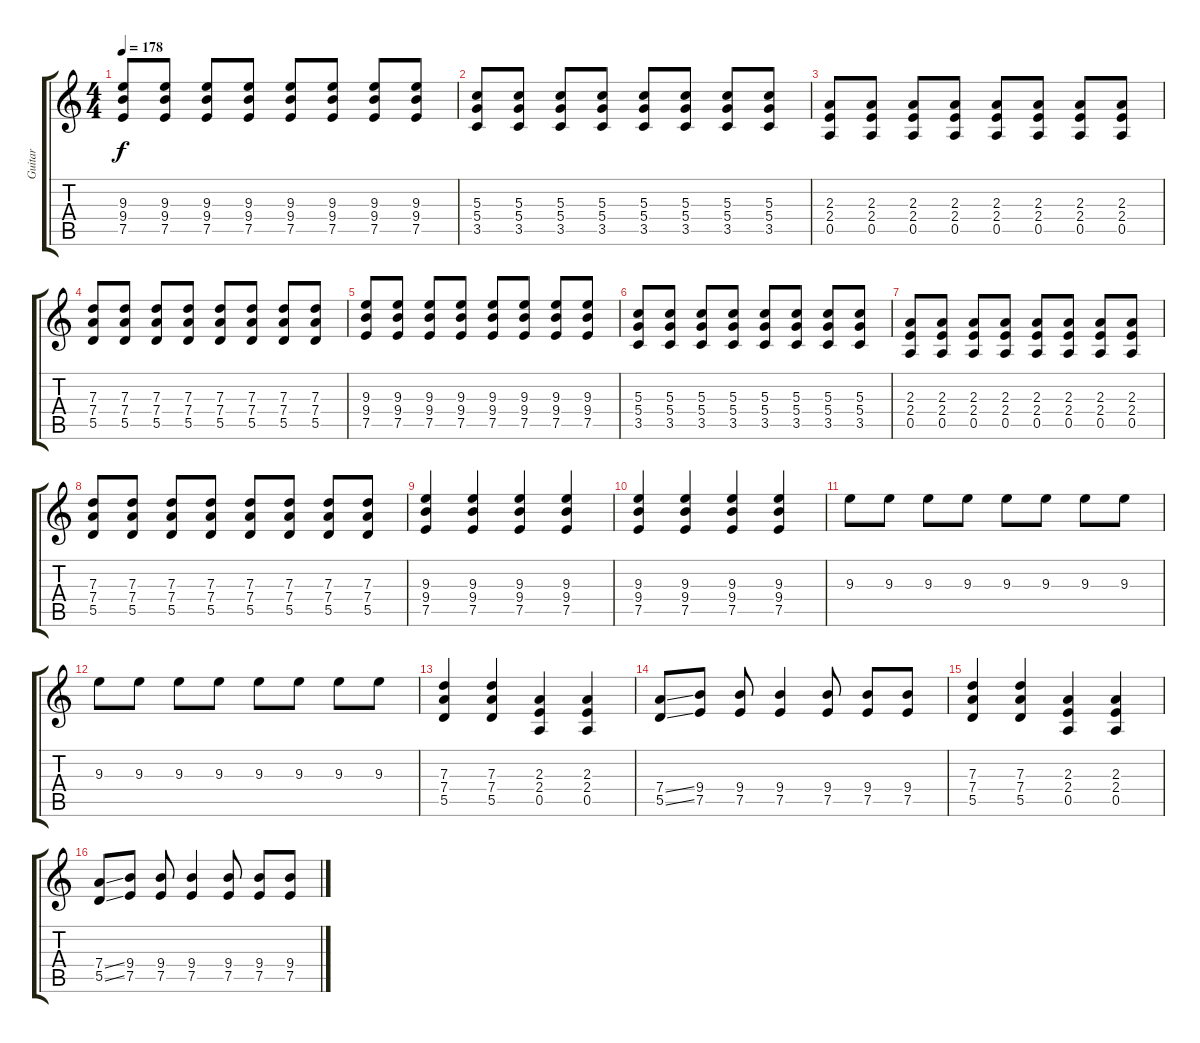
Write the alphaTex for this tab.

\track ("Guitar" "Guitar") {instrument distortionguitar}
\staff {score tabs}
\tuning (E4 B3 G3 D3 A2 E2) {hide}
\ts (4 4)
\tempo 178
\clef g2
\ks c
(9.3 9.4 7.5).8{dy f} (9.3 9.4 7.5).8 (9.3 9.4 7.5).8 (9.3 9.4 7.5).8 (9.3 9.4 7.5).8 (9.3 9.4 7.5).8 (9.3 9.4 7.5).8 (9.3 9.4 7.5).8 |
(5.3 5.4 3.5).8 (5.3 5.4 3.5).8 (5.3 5.4 3.5).8 (5.3 5.4 3.5).8 (5.3 5.4 3.5).8 (5.3 5.4 3.5).8 (5.3 5.4 3.5).8 (5.3 5.4 3.5).8 |
(2.3 2.4 0.5).8 (2.3 2.4 0.5).8 (2.3 2.4 0.5).8 (2.3 2.4 0.5).8 (2.3 2.4 0.5).8 (2.3 2.4 0.5).8 (2.3 2.4 0.5).8 (2.3 2.4 0.5).8 |
(7.3 7.4 5.5).8 (7.3 7.4 5.5).8 (7.3 7.4 5.5).8 (7.3 7.4 5.5).8 (7.3 7.4 5.5).8 (7.3 7.4 5.5).8 (7.3 7.4 5.5).8 (7.3 7.4 5.5).8 |
(9.3 9.4 7.5).8 (9.3 9.4 7.5).8 (9.3 9.4 7.5).8 (9.3 9.4 7.5).8 (9.3 9.4 7.5).8 (9.3 9.4 7.5).8 (9.3 9.4 7.5).8 (9.3 9.4 7.5).8 |
(5.3 5.4 3.5).8 (5.3 5.4 3.5).8 (5.3 5.4 3.5).8 (5.3 5.4 3.5).8 (5.3 5.4 3.5).8 (5.3 5.4 3.5).8 (5.3 5.4 3.5).8 (5.3 5.4 3.5).8 |
(2.3 2.4 0.5).8 (2.3 2.4 0.5).8 (2.3 2.4 0.5).8 (2.3 2.4 0.5).8 (2.3 2.4 0.5).8 (2.3 2.4 0.5).8 (2.3 2.4 0.5).8 (2.3 2.4 0.5).8 |
(7.3 7.4 5.5).8 (7.3 7.4 5.5).8 (7.3 7.4 5.5).8 (7.3 7.4 5.5).8 (7.3 7.4 5.5).8 (7.3 7.4 5.5).8 (7.3 7.4 5.5).8 (7.3 7.4 5.5).8 |
(9.3 9.4 7.5).4 (9.3 9.4 7.5).4 (9.3 9.4 7.5).4 (9.3 9.4 7.5).4 |
(9.3 9.4 7.5).4 (9.3 9.4 7.5).4 (9.3 9.4 7.5).4 (9.3 9.4 7.5).4 |
9.3.8 9.3.8 9.3.8 9.3.8 9.3.8 9.3.8 9.3.8 9.3.8 |
9.3.8 9.3.8 9.3.8 9.3.8 9.3.8 9.3.8 9.3.8 9.3.8 |
(7.3 7.4 5.5).4 (7.3 7.4 5.5).4 (2.3 2.4 0.5).4 (2.3 2.4 0.5).4 |
(7.4{ss} 5.5{ss}).8 (9.4 7.5).8 (9.4 7.5).8 (9.4 7.5).4 (9.4 7.5).8 (9.4 7.5).8 (9.4 7.5).8 |
(7.3 7.4 5.5).4 (7.3 7.4 5.5).4 (2.3 2.4 0.5).4 (2.3 2.4 0.5).4 |
(7.4{ss} 5.5{ss}).8 (9.4 7.5).8 (9.4 7.5).8 (9.4 7.5).4 (9.4 7.5).8 (9.4 7.5).8 (9.4 7.5).8
